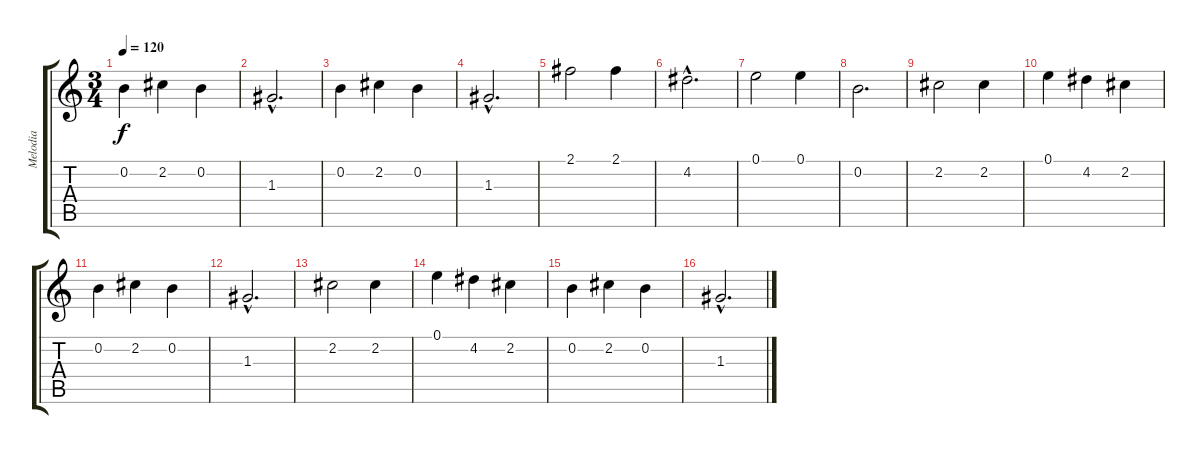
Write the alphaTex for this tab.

\track ("Melodia" "Melodia") {instrument acousticguitarnylon}
\staff {score tabs}
\tuning (E4 B3 G3 D3 A2 E2) {hide}
\ts (3 4)
\tempo 120
\clef g2
\ks c
0.2.4{dy f instrument acousticguitarnylon} 2.2.4 0.2.4 |
1.3{hac}.2{d} |
0.2.4 2.2.4 0.2.4 |
1.3{hac}.2{d} |
2.1.2 2.1.4 |
4.2{hac}.2{d} |
0.1.2 0.1.4 |
0.2.2{d} |
2.2.2 2.2.4 |
0.1.4 4.2.4 2.2.4 |
0.2.4 2.2.4 0.2.4 |
1.3{hac}.2{d} |
2.2.2 2.2.4 |
0.1.4 4.2.4 2.2.4 |
0.2.4 2.2.4 0.2.4 |
1.3{hac}.2{d}
